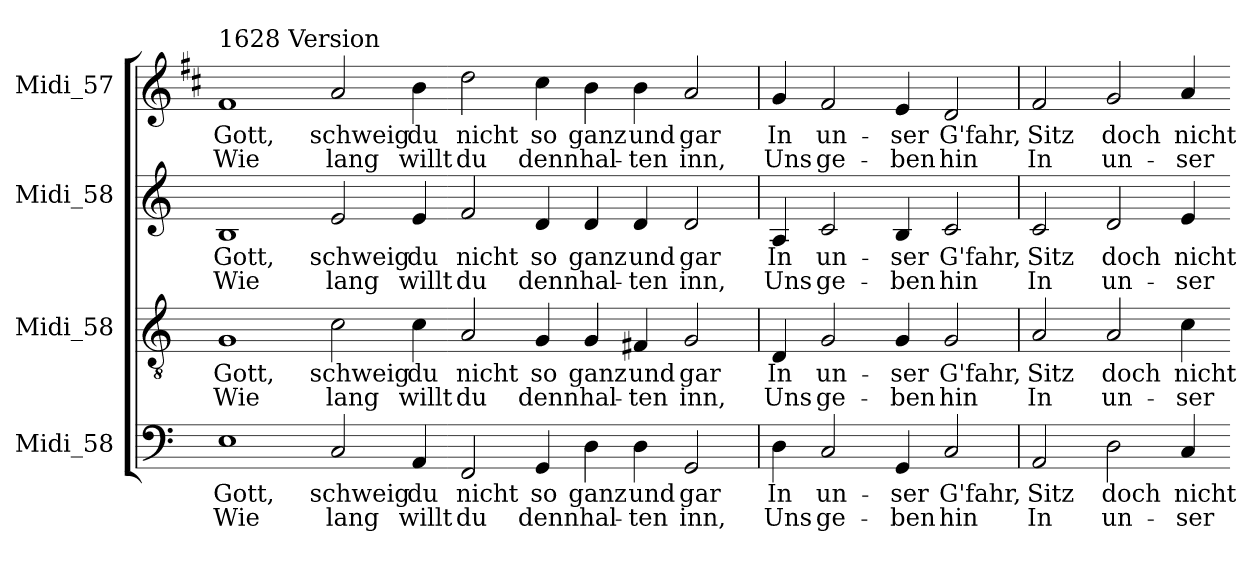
**kern	**text	**text	**kern	**text	**text	**kern	**text	**text	**kern	**text	**text
*part4	*part4	*part4	*part3	*part3	*part3	*part2	*part2	*part2	*part1	*part1	*part1
*staff4	*staff4	*staff4	*staff3	*staff3	*staff3	*staff2	*staff2	*staff2	*staff1	*staff1	*staff1
*I"Midi_58	*	*	*I"Midi_58	*	*	*I"Midi_58	*	*	*I"Midi_57	*	*
*clefF4	*	*	*clefGv2	*	*	*clefG2	*	*	*clefG2	*	*
*	*	*	*	*	*	*	*	*	*ITrd1c2	*	*
*k[]	*	*	*k[]	*	*	*k[]	*	*	*k[]	*	*
*C:	*	*	*C:	*	*	*C:	*	*	*C:	*	*
=1	=1	=1	=1	=1	=1	=1	=1	=1	=1	=1	=1
!	!	!	!	!	!	!	!	!	!LO:TX:a:t=1628 Version	!	!
!	!LO:LY:b	!LO:LY:b	!	!LO:LY:b	!LO:LY:b	!	!LO:LY:b	!LO:LY:b	!	!LO:LY:b	!LO:LY:b
1E	Gott,	Wie	1G	Gott,	Wie	1B	Gott,	Wie	1e	Gott,	Wie
!	!LO:LY:b	!LO:LY:b	!	!LO:LY:b	!LO:LY:b	!	!LO:LY:b	!LO:LY:b	!	!LO:LY:b	!LO:LY:b
2C	schweig	lang	2c	schweig	lang	2e	schweig	lang	2g	schweig	lang
!	!LO:LY:b	!LO:LY:b	!	!LO:LY:b	!LO:LY:b	!	!LO:LY:b	!LO:LY:b	!	!LO:LY:b	!LO:LY:b
4AA	du	willt	4c	du	willt	4e	du	willt	4a	du	willt
!	!LO:LY:b	!LO:LY:b	!	!LO:LY:b	!LO:LY:b	!	!LO:LY:b	!LO:LY:b	!	!LO:LY:b	!LO:LY:b
2FF	nicht	du	2A	nicht	du	2f	nicht	du	2cc	nicht	du
!	!LO:LY:b	!LO:LY:b	!	!LO:LY:b	!LO:LY:b	!	!LO:LY:b	!LO:LY:b	!	!LO:LY:b	!LO:LY:b
4GG	so	denn	4G	so	denn	4d	so	denn	4b	so	denn
!	!LO:LY:b	!LO:LY:b	!	!LO:LY:b	!LO:LY:b	!	!LO:LY:b	!LO:LY:b	!	!LO:LY:b	!LO:LY:b
4D	ganz	hal-	4G	ganz	hal-	4d	ganz	hal-	4a	ganz	hal-
!	!LO:LY:b	!LO:LY:b	!	!LO:LY:b	!LO:LY:b	!	!LO:LY:b	!LO:LY:b	!	!LO:LY:b	!LO:LY:b
4D	-und	ten	4F#X	-und	ten	4d	-und	ten	4a	-und	ten
!	!LO:LY:b	!LO:LY:b	!	!LO:LY:b	!LO:LY:b	!	!LO:LY:b	!LO:LY:b	!	!LO:LY:b	!LO:LY:b
2GG	gar	inn,	2G	gar	inn,	2d	gar	inn,	2g	gar	inn,
=2	=2	=2	=2	=2	=2	=2	=2	=2	=2	=2	=2
!	!LO:LY:b	!LO:LY:b	!	!LO:LY:b	!LO:LY:b	!	!LO:LY:b	!LO:LY:b	!	!LO:LY:b	!LO:LY:b
4D	In	Uns	4D	In	Uns	4A	In	Uns	4f	In	Uns
!	!LO:LY:b	!LO:LY:b	!	!LO:LY:b	!LO:LY:b	!	!LO:LY:b	!LO:LY:b	!	!LO:LY:b	!LO:LY:b
2C	un-	-ge-	2G	un-	-ge-	2c	un-	-ge-	2e	un-	-ge-
!	!LO:LY:b	!LO:LY:b	!	!LO:LY:b	!LO:LY:b	!	!LO:LY:b	!LO:LY:b	!	!LO:LY:b	!LO:LY:b
4GG	-ser	ben	4G	-ser	ben	4B	-ser	ben	4d	-ser	ben
!	!LO:LY:b	!LO:LY:b	!	!LO:LY:b	!LO:LY:b	!	!LO:LY:b	!LO:LY:b	!	!LO:LY:b	!LO:LY:b
2C	G'fahr,	hin	2G	G'fahr,	hin	2c	G'fahr,	hin	2c	G'fahr,	hin
=3	=3	=3	=3	=3	=3	=3	=3	=3	=3	=3	=3
!	!LO:LY:b	!LO:LY:b	!	!LO:LY:b	!LO:LY:b	!	!LO:LY:b	!LO:LY:b	!	!LO:LY:b	!LO:LY:b
2AA	Sitz	In	2A	Sitz	In	2c	Sitz	In	2e	Sitz	In
!	!LO:LY:b	!LO:LY:b	!	!LO:LY:b	!LO:LY:b	!	!LO:LY:b	!LO:LY:b	!	!LO:LY:b	!LO:LY:b
2D	doch	un-	2A	doch	un-	2d	doch	un-	2f	doch	un-
!	!LO:LY:b	!LO:LY:b	!	!LO:LY:b	!LO:LY:b	!	!LO:LY:b	!LO:LY:b	!	!LO:LY:b	!LO:LY:b
4C	-nicht	ser	4c	-nicht	ser	4e	-nicht	ser	4g	-nicht	ser
=-	=-	=-	=-	=-	=-	=-	=-	=-	=-	=-	=-
*-	*-	*-	*-	*-	*-	*-	*-	*-	*-	*-	*-
